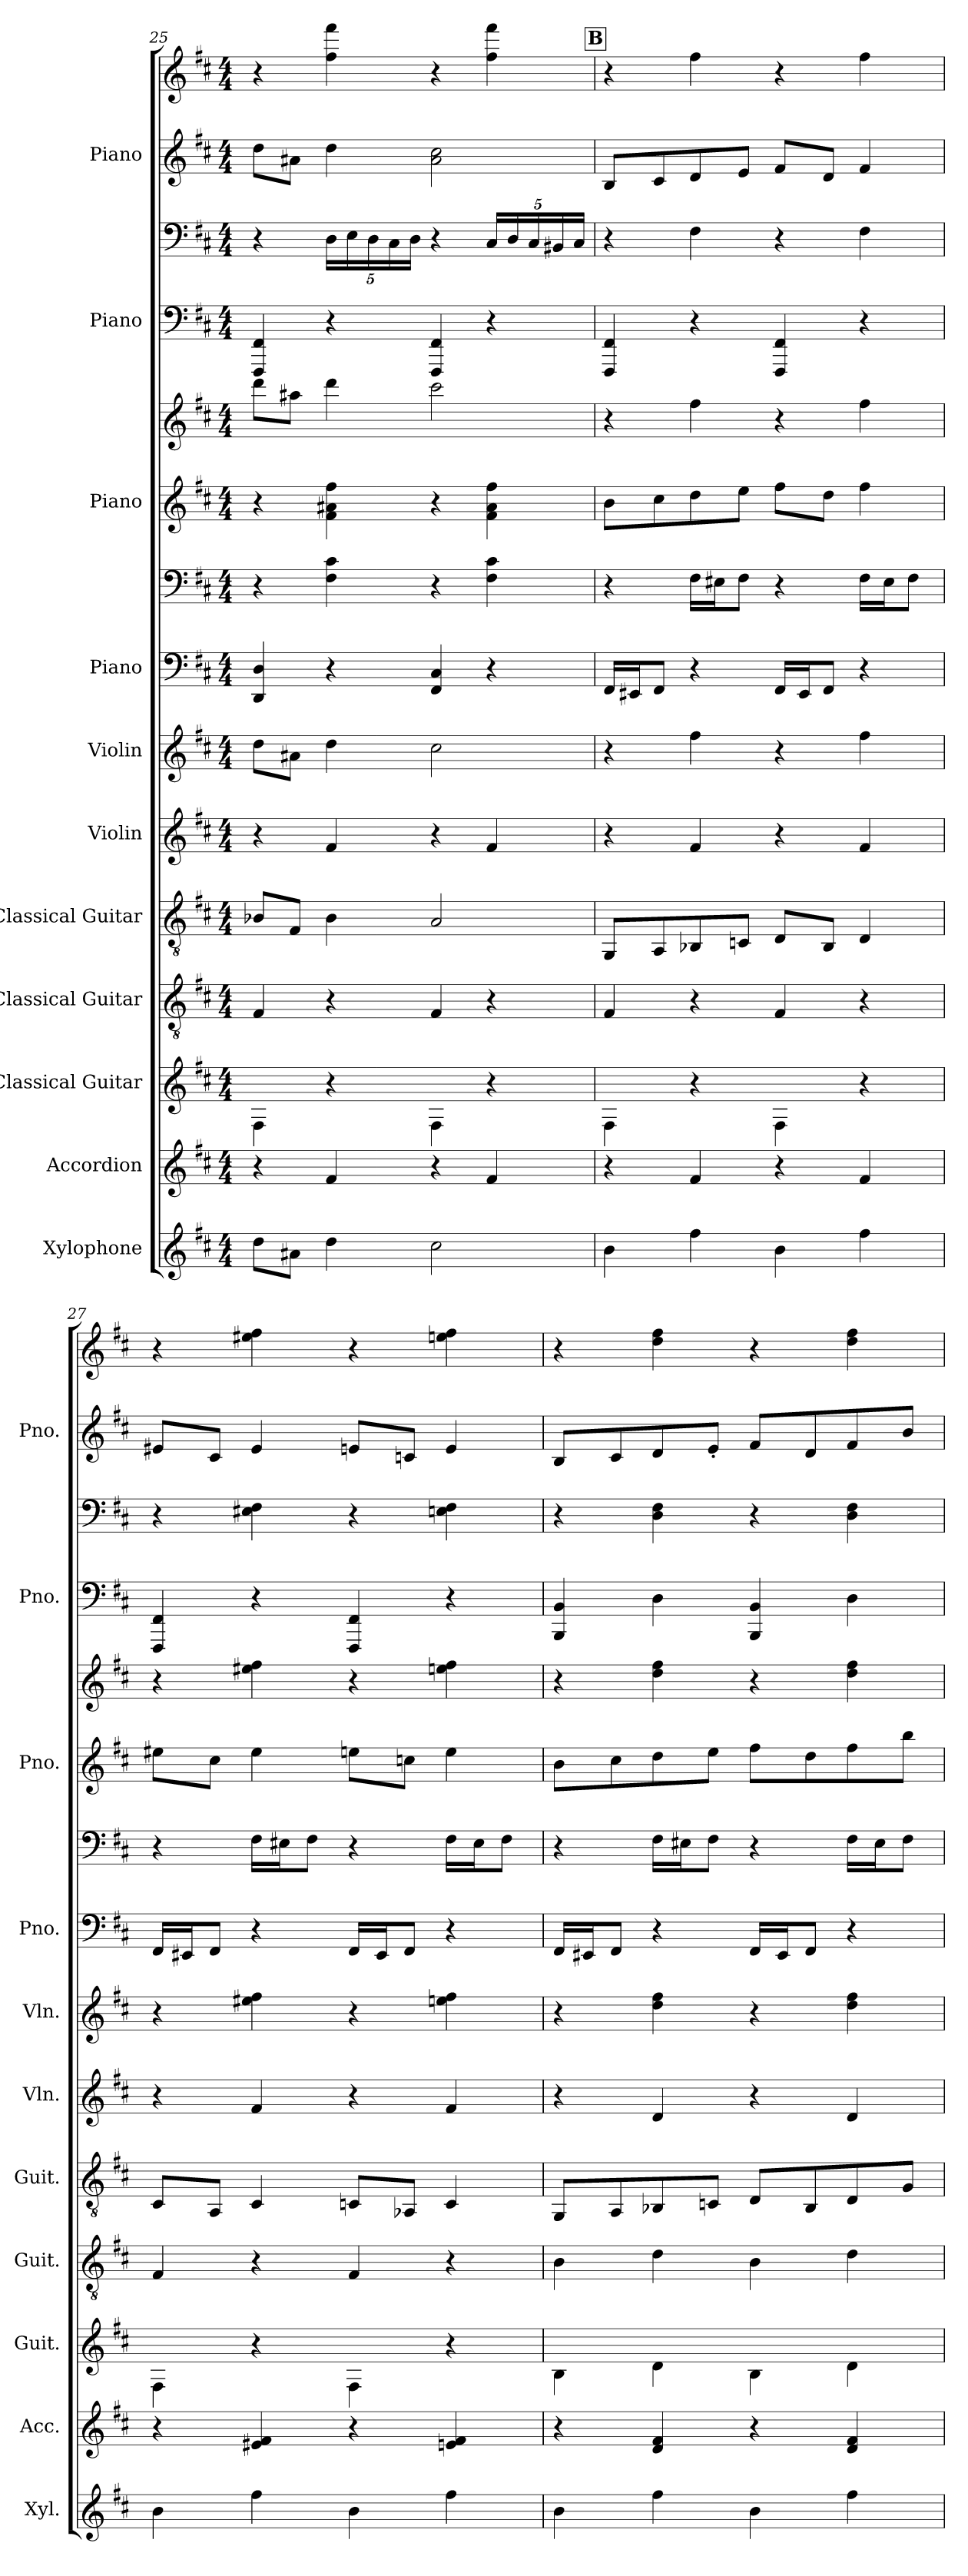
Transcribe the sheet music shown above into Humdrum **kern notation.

**kern	**kern	**kern	**kern	**kern	**kern	**kern	**kern	**kern	**kern	**kern	**kern	**kern	**kern	**kern
*part11	*part10	*part9	*part8	*part7	*part6	*part5	*part4	*part4	*part3	*part3	*part2	*part2	*part1	*part1
*staff15	*staff14	*staff13	*staff12	*staff11	*staff10	*staff9	*staff8	*staff7	*staff6	*staff5	*staff4	*staff3	*staff2	*staff1
*I"Xylophone	*I"Accordion	*I"Classical Guitar	*I"Classical Guitar	*I"Classical Guitar	*I"Violin	*I"Violin	*I"Piano	*	*I"Piano	*	*I"Piano	*	*I"Piano	*
*I'Xyl.	*I'Acc.	*I'Guit.	*I'Guit.	*I'Guit.	*I'Vln.	*I'Vln.	*I'Pno.	*	*I'Pno.	*	*I'Pno.	*	*I'Pno.	*
*clefG2	*clefG2	*	*clefGv2	*clefGv2	*clefG2	*clefG2	*clefF4	*clefF4	*clefG2	*clefG2	*clefF4	*clefF4	*clefG2	*clefG2
*ITrd-7c-12	*	*	*	*	*	*	*	*	*	*	*	*	*	*
*k[f#c#]	*k[f#c#]	*k[f#c#]	*k[f#c#]	*k[f#c#]	*k[f#c#]	*k[f#c#]	*k[f#c#]	*k[f#c#]	*k[f#c#]	*k[f#c#]	*k[f#c#]	*k[f#c#]	*k[f#c#]	*k[f#c#]
*M4/4	*M4/4	*M4/4	*M4/4	*M4/4	*M4/4	*M4/4	*M4/4	*M4/4	*M4/4	*M4/4	*M4/4	*M4/4	*M4/4	*M4/4
=25	=25	=25	=25	=25	=25	=25	=25	=25	=25	=25	=25	=25	=25	=25
8ddd\L	4r	4F#\	4F#/	8B-X/L	4r	8dd\L	4DD/ 4D/	4r	4r	8ddd\L	4FFF#/ 4FF#/	4r	8dd\L	4r
8aa#X\J	.	.	.	8F#/J	.	8a#X\J	.	.	.	8aa#X\J	.	.	8a#X\J	.
*	*	*	*	*	*	*	*	*	*	*	*	*Xbrackettup	*	*
4ddd\	4f#/	4r	4r	4B-\	4f#/	4dd\	4r	4F#\ 4c#\	4f#\ 4a#X\ 4ff#\	4ddd\	4r	20D\LL	4dd\	4ff#\ 4fff#\
.	.	.	.	.	.	.	.	.	.	.	.	20E\	.	.
.	.	.	.	.	.	.	.	.	.	.	.	20D\	.	.
.	.	.	.	.	.	.	.	.	.	.	.	20C#\	.	.
.	.	.	.	.	.	.	.	.	.	.	.	20D\JJ	.	.
2ccc#\	4r	4F#\	4F#/	2A/	4r	2cc#\	4FF#/ 4C#/	4r	4r	2ccc#\	4FFF#/ 4FF#/	4r	2a#\ 2cc#\	4r
.	4f#/	4r	4r	.	4f#/	.	4r	4F#\ 4c#\	4f#\ 4a#\ 4ff#\	.	4r	20C#/LL	.	4ff#\ 4fff#\
.	.	.	.	.	.	.	.	.	.	.	.	20D/	.	.
.	.	.	.	.	.	.	.	.	.	.	.	20C#/	.	.
.	.	.	.	.	.	.	.	.	.	.	.	20BB#X/	.	.
.	.	.	.	.	.	.	.	.	.	.	.	20C#/JJ	.	.
!!LO:REH:place=s1:a:B:fs=14:t=B
=26	=26	=26	=26	=26	=26	=26	=26	=26	=26	=26	=26	=26	=26	=26
4bb\	4r	4F#\	4F#/	8GG/L	4r	4r	16FF#/LL	4r	8b\L	4r	4FFF#/ 4FF#/	4r	8B/L	4r
.	.	.	.	.	.	.	16EE#X/J	.	.	.	.	.	.	.
.	.	.	.	8AA/	.	.	8FF#/J	.	8cc#\	.	.	.	8c#/	.
4fff#\	4f#/	4r	4r	8BB-X/	4f#/	4ff#\	4r	16F#\LL	8dd\	4ff#\	4r	4F#\	8d/	4ff#\
.	.	.	.	.	.	.	.	16E#X\J	.	.	.	.	.	.
.	.	.	.	8Cn/J	.	.	.	8F#\J	8ee\J	.	.	.	8e/J	.
4bb\	4r	4F#\	4F#/	8D/L	4r	4r	16FF#/LL	4r	8ff#\L	4r	4FFF#/ 4FF#/	4r	8f#/L	4r
.	.	.	.	.	.	.	16EE#/J	.	.	.	.	.	.	.
.	.	.	.	8BB-/J	.	.	8FF#/J	.	8dd\J	.	.	.	8d/J	.
4fff#\	4f#/	4r	4r	4D/	4f#/	4ff#\	4r	16F#\LL	4ff#\	4ff#\	4r	4F#\	4f#/	4ff#\
.	.	.	.	.	.	.	.	16E#\J	.	.	.	.	.	.
.	.	.	.	.	.	.	.	8F#\J	.	.	.	.	.	.
!!LO:PB:g=z
=27	=27	=27	=27	=27	=27	=27	=27	=27	=27	=27	=27	=27	=27	=27
4bb\	4r	4F#\	4F#/	8C#/L	4r	4r	16FF#/LL	4r	8ee#X\L	4r	4FFF#/ 4FF#/	4r	8e#X/L	4r
.	.	.	.	.	.	.	16EE#X/J	.	.	.	.	.	.	.
.	.	.	.	8AA/J	.	.	8FF#/J	.	8cc#\J	.	.	.	8c#/J	.
4fff#\	4e#X/ 4f#/	4r	4r	4C#/	4f#/	4ee#X\ 4ff#\	4r	16F#\LL	4ee#\	4ee#X\ 4ff#\	4r	4E#X\ 4F#\	4e#/	4ee#X\ 4ff#\
.	.	.	.	.	.	.	.	16E#X\J	.	.	.	.	.	.
.	.	.	.	.	.	.	.	8F#\J	.	.	.	.	.	.
4bb\	4r	4F#\	4F#/	8Cn/L	4r	4r	16FF#/LL	4r	8een\L	4r	4FFF#/ 4FF#/	4r	8en/L	4r
.	.	.	.	.	.	.	16EE#/J	.	.	.	.	.	.	.
.	.	.	.	8AA-X/J	.	.	8FF#/J	.	8ccn\J	.	.	.	8cn/J	.
4fff#\	4en/ 4f#/	4r	4r	4C/	4f#/	4een\ 4ff#\	4r	16F#\LL	4ee\	4een\ 4ff#\	4r	4En\ 4F#\	4e/	4een\ 4ff#\
.	.	.	.	.	.	.	.	16E#\J	.	.	.	.	.	.
.	.	.	.	.	.	.	.	8F#\J	.	.	.	.	.	.
=28	=28	=28	=28	=28	=28	=28	=28	=28	=28	=28	=28	=28	=28	=28
4bb\	4r	4B\	4B\	8GG/L	4r	4r	16FF#/LL	4r	8b\L	4r	4BBB/ 4BB/	4r	8B/L	4r
.	.	.	.	.	.	.	16EE#X/J	.	.	.	.	.	.	.
.	.	.	.	8AA/	.	.	8FF#/J	.	8cc#\	.	.	.	8c#/	.
4fff#\	4d/ 4f#/	4d\	4d\	8BB-X/	4d/	4dd\ 4ff#\	4r	16F#\LL	8dd\	4dd\ 4ff#\	4D\	4D\ 4F#\	8d/	4dd\ 4ff#\
.	.	.	.	.	.	.	.	16E#X\J	.	.	.	.	.	.
.	.	.	.	8Cn/J	.	.	.	8F#\J	8ee\J	.	.	.	8e'/J	.
4bb\	4r	4B\	4B\	8D/L	4r	4r	16FF#/LL	4r	8ff#\L	4r	4BBB/ 4BB/	4r	8f#/L	4r
.	.	.	.	.	.	.	16EE#/J	.	.	.	.	.	.	.
.	.	.	.	8BB-/	.	.	8FF#/J	.	8dd\	.	.	.	8d/	.
4fff#\	4d/ 4f#/	4d\	4d\	8D/	4d/	4dd\ 4ff#\	4r	16F#\LL	8ff#\	4dd\ 4ff#\	4D\	4D\ 4F#\	8f#/	4dd\ 4ff#\
.	.	.	.	.	.	.	.	16E#\J	.	.	.	.	.	.
.	.	.	.	8G/J	.	.	.	8F#\J	8bb\J	.	.	.	8b/J	.
=	=	=	=	=	=	=	=	=	=	=	=	=	=	=
*-	*-	*-	*-	*-	*-	*-	*-	*-	*-	*-	*-	*-	*-	*-
